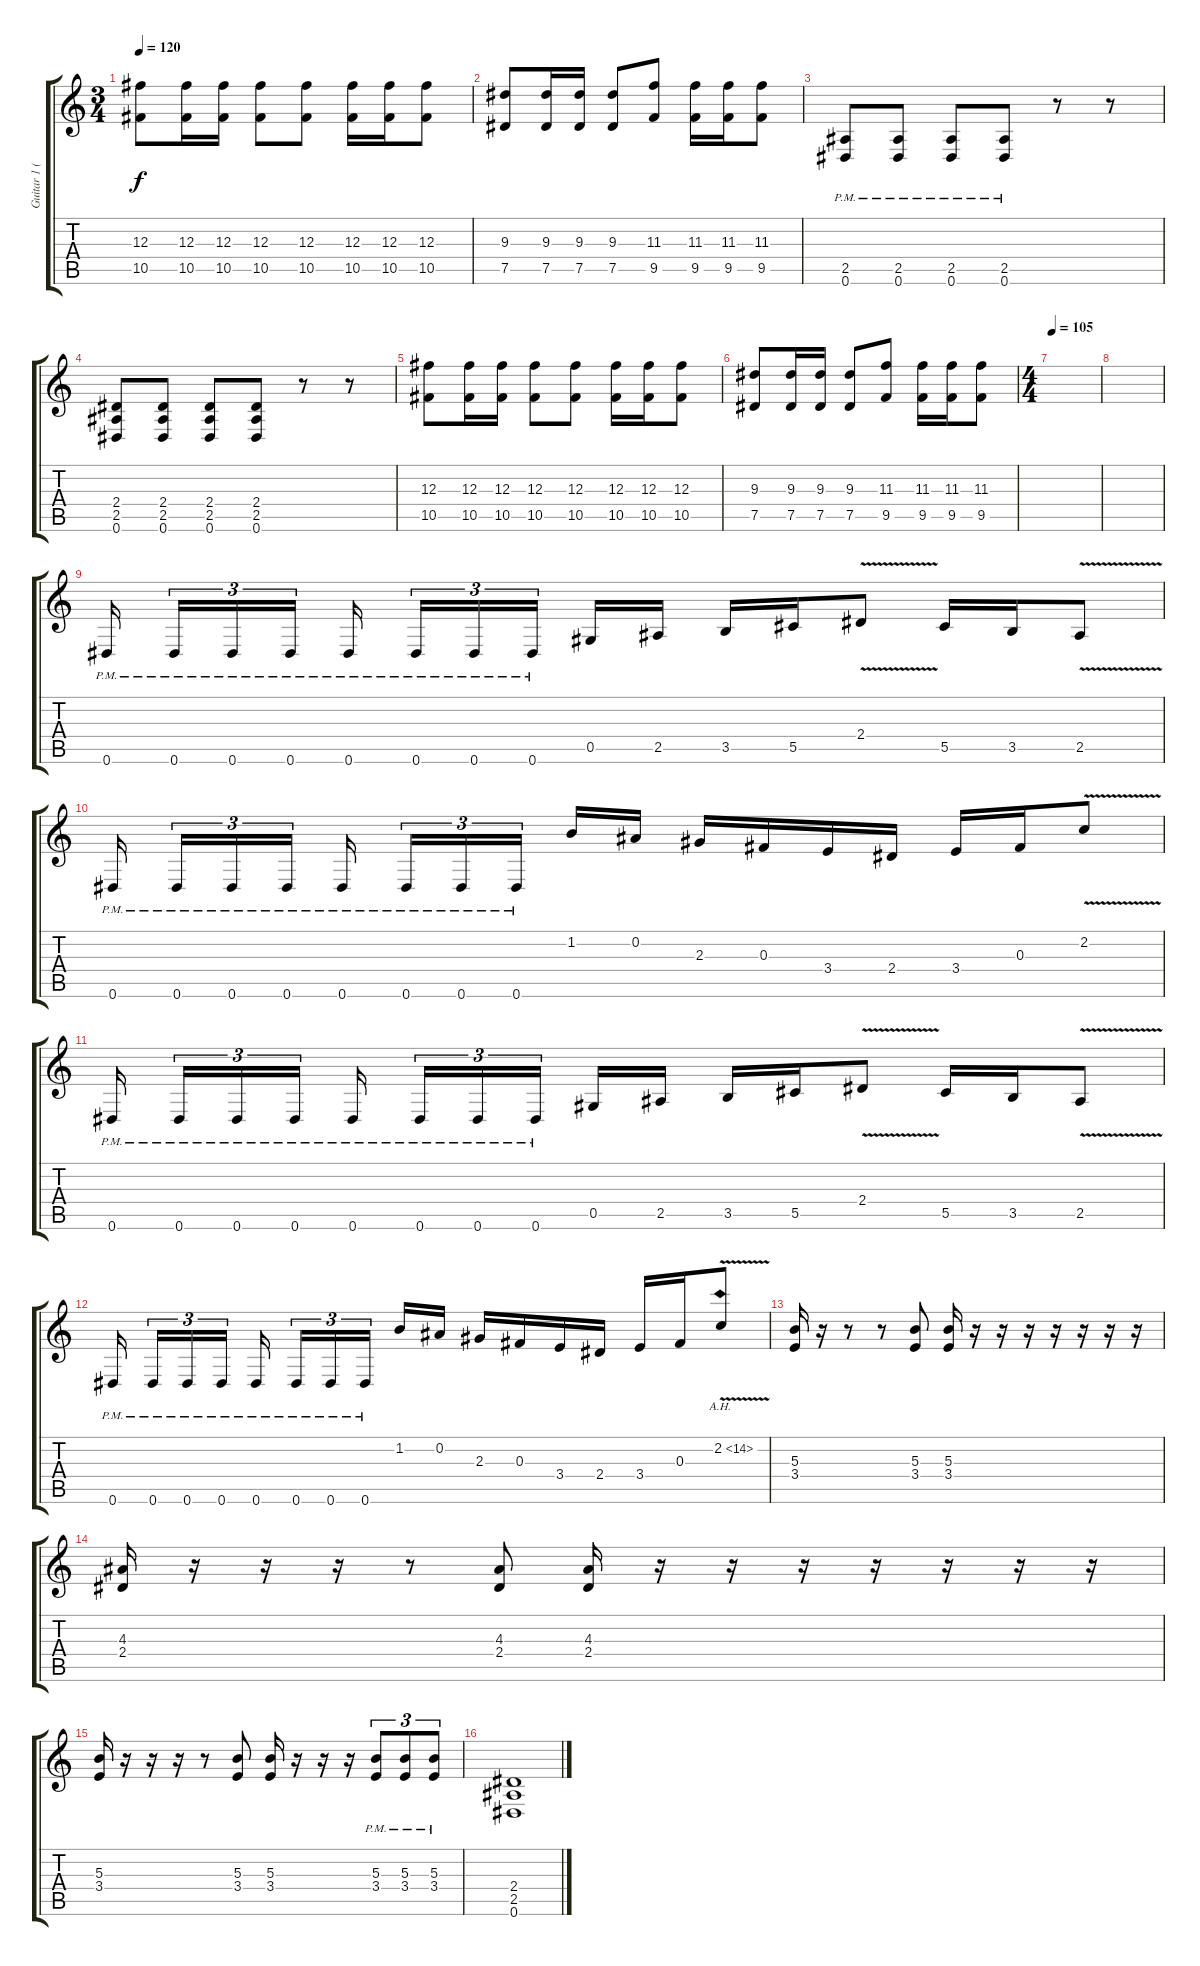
\track ("Guitar 1 (Luke)" "Guitar 1 (") {instrument overdrivenguitar}
\staff {score tabs}
\tuning (Eb4 Bb3 Gb3 Db3 Ab2 Eb2) {hide}
\ts (3 4)
\tempo 120
\clef g2
\ks c
(12.3 10.5).8{dy f} (12.3 10.5).16 (12.3 10.5).16 (12.3 10.5).8 (12.3 10.5).8 (12.3 10.5).16 (12.3 10.5).16 (12.3 10.5).8 |
(9.3 7.5).8 (9.3 7.5).16 (9.3 7.5).16 (9.3 7.5).8 (11.3 9.5).8 (11.3 9.5).16 (11.3 9.5).16 (11.3 9.5).8 |
(2.5{pm} 0.6).8 (2.5{pm} 0.6).8 (2.5{pm} 0.6).8 (2.5{pm} 0.6).8 r.8 r.8 |
(2.4 2.5 0.6).8 (2.4 2.5 0.6).8 (2.4 2.5 0.6).8 (2.4 2.5 0.6).8 r.8 r.8 |
(12.3 10.5).8 (12.3 10.5).16 (12.3 10.5).16 (12.3 10.5).8 (12.3 10.5).8 (12.3 10.5).16 (12.3 10.5).16 (12.3 10.5).8 |
(9.3 7.5).8 (9.3 7.5).16 (9.3 7.5).16 (9.3 7.5).8 (11.3 9.5).8 (11.3 9.5).16 (11.3 9.5).16 (11.3 9.5).8 |
\ts (4 4)
\tempo 105
|
|
0.6{pm}.16 0.6{pm}.16{tu (3 2)} 0.6{pm}.16{tu (3 2)} 0.6{pm}.16{tu (3 2)} 0.6{pm}.16 0.6{pm}.16{tu (3 2)} 0.6{pm}.16{tu (3 2)} 0.6{pm}.16{tu (3 2)} 0.5.16 2.5.16 3.5.16 5.5.16 2.4{v}.8 5.5.16 3.5.16 2.5{v}.8 |
0.6{pm}.16 0.6{pm}.16{tu (3 2)} 0.6{pm}.16{tu (3 2)} 0.6{pm}.16{tu (3 2)} 0.6{pm}.16 0.6{pm}.16{tu (3 2)} 0.6{pm}.16{tu (3 2)} 0.6{pm}.16{tu (3 2)} 1.2.16 0.2.16 2.3.16 0.3.16 3.4.16 2.4.16 3.4.16 0.3.16 2.2{v}.8 |
0.6{pm}.16 0.6{pm}.16{tu (3 2)} 0.6{pm}.16{tu (3 2)} 0.6{pm}.16{tu (3 2)} 0.6{pm}.16 0.6{pm}.16{tu (3 2)} 0.6{pm}.16{tu (3 2)} 0.6{pm}.16{tu (3 2)} 0.5.16 2.5.16 3.5.16 5.5.16 2.4{v}.8 5.5.16 3.5.16 2.5{v}.8 |
0.6{pm}.16 0.6{pm}.16{tu (3 2)} 0.6{pm}.16{tu (3 2)} 0.6{pm}.16{tu (3 2)} 0.6{pm}.16 0.6{pm}.16{tu (3 2)} 0.6{pm}.16{tu (3 2)} 0.6{pm}.16{tu (3 2)} 1.2.16 0.2.16 2.3.16 0.3.16 3.4.16 2.4.16 3.4.16 0.3.16 2.2{ah 12 v}.8 |
(5.3 3.4).16 r.16 r.8 r.8 (5.3 3.4).8 (5.3 3.4).16 r.16 r.16 r.16 r.16 r.16 r.16 r.16 |
(4.3 2.4).16 r.16 r.16 r.16 r.8 (4.3 2.4).8 (4.3 2.4).16 r.16 r.16 r.16 r.16 r.16 r.16 r.16 |
(5.3 3.4).16 r.16 r.16 r.16 r.8 (5.3 3.4).8 (5.3 3.4).16 r.16 r.16 r.16 (5.3{pm} 3.4{pm}).8{tu (3 2)} (5.3{pm} 3.4{pm}).8{tu (3 2)} (5.3{pm} 3.4{pm}).8{tu (3 2)} |
(2.4 2.5 0.6).1
